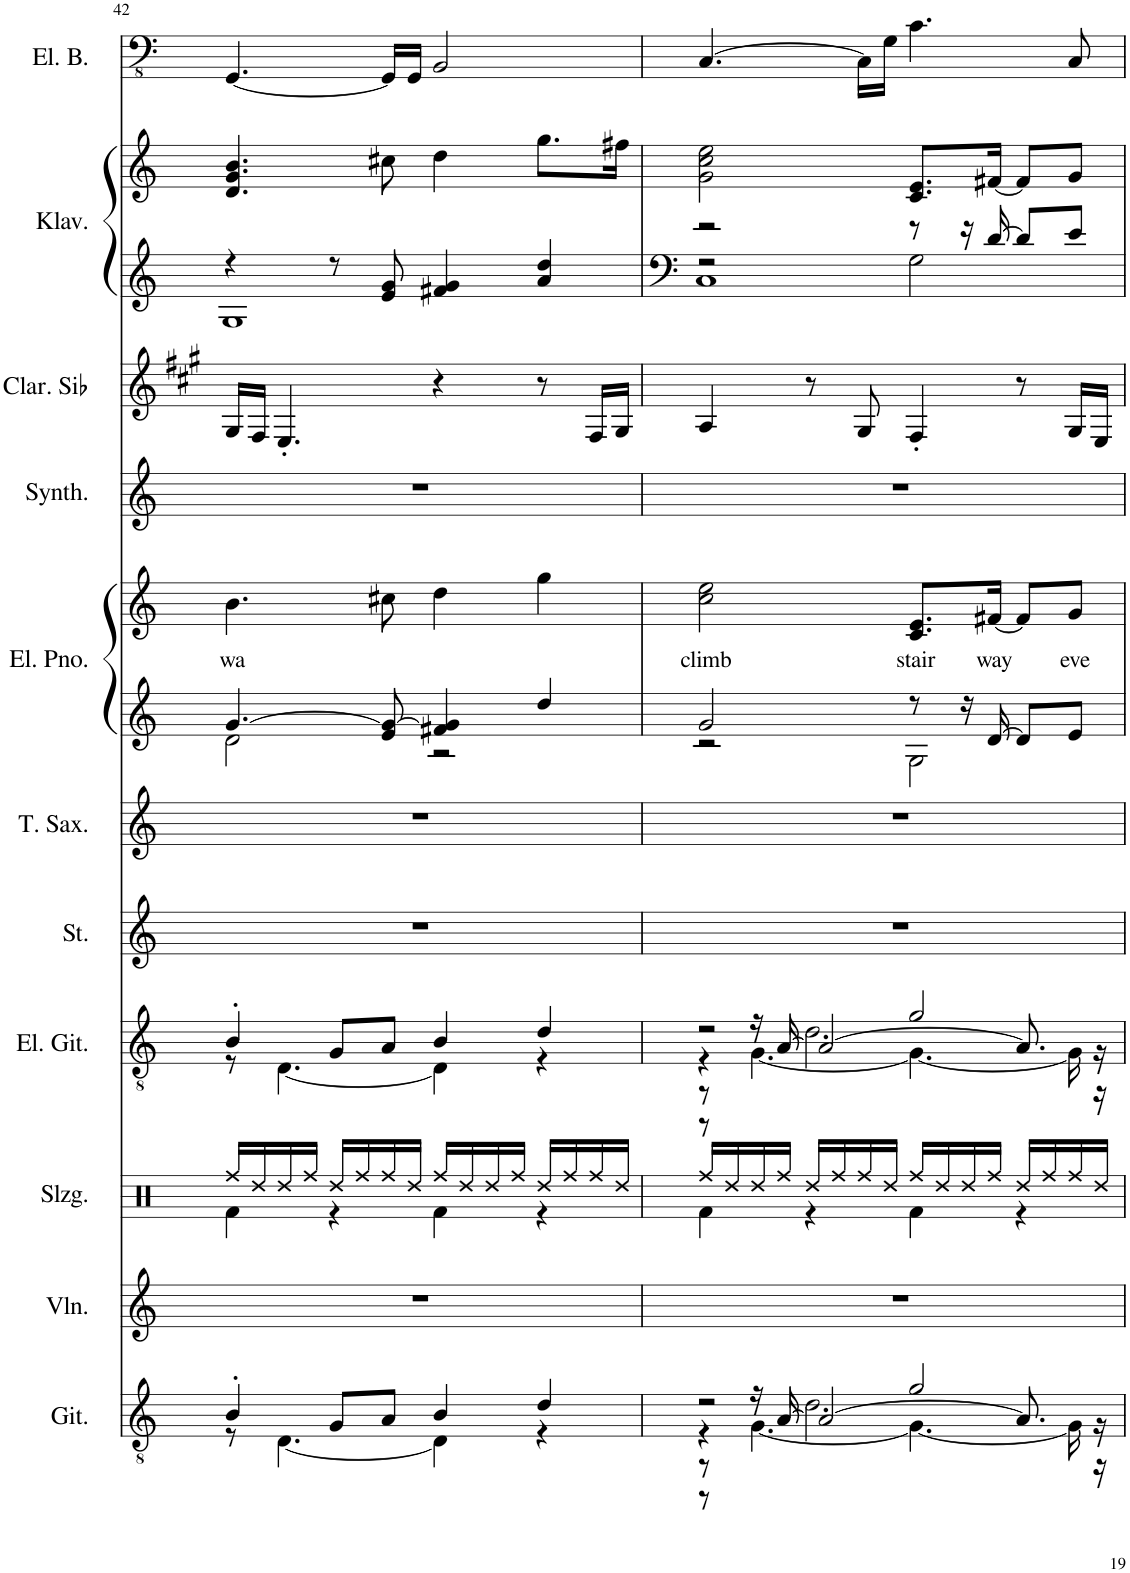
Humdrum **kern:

**kern	**kern	**kern	**kern	**kern	**kern	**kern	**kern	**text	**kern	**kern	**kern	**kern	**kern
*part11	*part10	*part9	*part8	*part7	*part6	*part5	*part5	*part5	*part4	*part3	*part2	*part2	*part1
*staff13	*staff12	*staff11	*staff10	*staff9	*staff8	*staff7	*staff6	*staff6	*staff5	*staff4	*staff3	*staff2	*staff1
*I"Klassische Gitarre	*I"Violinen	*I"Schlagzeug	*I"Elektrische Gitarre	*I"Stimme	*I"Tenor Saxophon	*I"Elektrisches Piano	*	*	*I"String Synthesizer	*I"Clarinette en Sib	*I"Klavier	*	*I"5-stg. elektrischer Bass, Up Where We Belong - Cocker, Joe
*I'Git.	*I'Vln.	*I'Slzg.	*I'El. Git.	*I'St.	*I'T. Sax.	*I'El. Pno.	*	*	*I'Synth.	*I'Clar. Sib	*I'Klav.	*	*I'El. B.
!!LO:PB:g=z
*clefGv2	*clefG2	*clefX	*clefGv2	*clefG2	*clefG2	*clefG2	*clefG2	*	*clefG2	*clefG2	*clefG2	*clefG2	*clefFv4
*	*	*	*	*	*Trd8c14	*	*	*	*	*Trd1c2	*	*	*
*k[]	*k[]	*k[]	*k[]	*k[]	*k[]	*k[]	*k[]	*	*k[]	*k[f#c#g#]	*k[]	*k[]	*k[]
*M4/4	*M4/4	*M4/4	*M4/4	*M4/4	*M4/4	*M4/4	*M4/4	*	*M4/4	*M4/4	*M4/4	*M4/4	*M4/4
=42	=42	=42	=42	=42	=42	=42	=42	=42	=42	=42	=42	=42	=42
*^	*	*^	*^	*	*	*^	*	*	*	*	*	*	*
!	!	!	!	!	!	!	!	!	!	!	!	!LO:LY:b	!	!	!	!	!
*	*	*	*	*	*	*	*	*	*	*	*	*	*	*	*^	*	*
4B'/	8r	1r	16Rff/LL	4Rf\	4B'/	8r	1r	1r	[4.g/	2d\	4.b\	wa	1r	16G#/LL	4r	1G	4.d/ 4.g/ 4.b/	[4.GGG/
.	.	.	16Rdd/	.	.	.	.	.	.	.	.	.	.	16F#/JJ	.	.	.	.
.	[4.D\	.	16Rdd/	.	.	[4.D\	.	.	.	.	.	.	.	4.E'/	.	.	.	.
.	.	.	16Rff/JJ	.	.	.	.	.	.	.	.	.	.	.	.	.	.	.
8G/L	.	.	16Rdd/LL	4r	8G/L	.	.	.	.	.	.	.	.	.	8r	.	.	.
.	.	.	16Rff/	.	.	.	.	.	.	.	.	.	.	.	.	.	.	.
8A/J	.	.	16Rff/	.	8A/J	.	.	.	8e/ 8g/_	.	8cc#X\	.	.	.	8e/ 8g/	.	8cc#X\	16GGG/LL]
.	.	.	16Rdd/JJ	.	.	.	.	.	.	.	.	.	.	.	.	.	.	16GGG/JJ
4B/	4D\]	.	16Rff/LL	4Rf\	4B/	4D\]	.	.	4f#X/ 4g/]	2r	4dd\	.	.	4r	4f#X/ 4g/	.	4dd\	2BBB/
.	.	.	16Rdd/	.	.	.	.	.	.	.	.	.	.	.	.	.	.	.
.	.	.	16Rdd/	.	.	.	.	.	.	.	.	.	.	.	.	.	.	.
.	.	.	16Rff/JJ	.	.	.	.	.	.	.	.	.	.	.	.	.	.	.
4d/	4r	.	16Rdd/LL	4r	4d/	4r	.	.	4dd/	.	4gg\	.	.	8r	4a/ 4dd/	.	8.gg\L	.
.	.	.	16Rff/	.	.	.	.	.	.	.	.	.	.	.	.	.	.	.
.	.	.	16Rff/	.	.	.	.	.	.	.	.	.	.	16F#/LL	.	.	.	.
.	.	.	16Rdd/JJ	.	.	.	.	.	.	.	.	.	.	16G#/JJ	.	.	16ff#X\Jk	.
*	*	*	*	*	*	*	*	*	*	*	*	*	*	*	*v	*v	*	*
=43	=43	=43	=43	=43	=43	=43	=43	=43	=43	=43	=43	=43	=43	=43	=43	=43	=43
*^	*^	*	*	*	*^	*^	*	*	*	*	*	*	*	*	*	*	*
!	!	!	!	!	!	!	!	!	!	!	!	!	!	!	!	!LO:LY:b	!	!	!	!	!
*	*	*	*	*	*	*	*	*	*	*	*	*	*	*	*	*	*	*	*^	*	*
*	*	*	*	*	*	*	*	*	*	*	*	*	*	*	*	*	*	*	*	*^	*	*
2r	4r	8r	8r	1r	16Rff/LL	4Rf\	2r	4r	8r	8r	1r	1r	2g/	2r	2cc\ 2ee\	climb	1r	4A/	2r	2r	1C	2g\ 2cc\ 2ee\	[4.CC/
.	.	.	.	.	16Rdd/	.	.	.	.	.	.	.	.	.	.	.	.	.	.	.	.	.	.
.	.	16r	[4.G\	.	16Rdd/	.	.	.	16r	[4.G\	.	.	.	.	.	.	.	.	.	.	.	.	.
.	.	[16A/	.	.	16Rff/JJ	.	.	.	[16A/	.	.	.	.	.	.	.	.	.	.	.	.	.	.
.	2.d\	2A/_	.	.	16Rdd/LL	4r	.	2.d\	2A/_	.	.	.	.	.	.	.	.	8r	.	.	.	.	.
.	.	.	.	.	16Rff/	.	.	.	.	.	.	.	.	.	.	.	.	.	.	.	.	.	.
.	.	.	.	.	16Rff/	.	.	.	.	.	.	.	.	.	.	.	.	8G#/	.	.	.	.	16CC\LL]
.	.	.	.	.	16Rdd/JJ	.	.	.	.	.	.	.	.	.	.	.	.	.	.	.	.	.	16GG\JJ
!	!	!	!	!	!	!	!	!	!	!	!	!	!	!	!	!LO:LY:b	!	!	!	!	!	!	!
2g/	.	.	4.G\_	.	16Rff/LL	4Rf\	2g/	.	.	4.G\_	.	.	8r	2G\	8.c/ 8.e/L	stair	.	4F#'/	8r	2G\	.	8.c/ 8.e/L	4.C\
.	.	.	.	.	16Rdd/	.	.	.	.	.	.	.	.	.	.	.	.	.	.	.	.	.	.
.	.	.	.	.	16Rdd/	.	.	.	.	.	.	.	16r	.	.	.	.	.	16r	.	.	.	.
!	!	!	!	!	!	!	!	!	!	!	!	!	!	!	!	!LO:LY:b	!	!	!	!	!	!	!
.	.	.	.	.	16Rff/JJ	.	.	.	.	.	.	.	[16d/	.	[16f#X/Jk	way	.	.	[16d/	.	.	[16f#X/Jk	.
.	.	8.A/]	.	.	16Rdd/LL	4r	.	.	8.A/]	.	.	.	8d/L]	.	8f#/L]	.	.	8r	8d/L]	.	.	8f#/L]	.
.	.	.	.	.	16Rff/	.	.	.	.	.	.	.	.	.	.	.	.	.	.	.	.	.	.
!	!	!	!	!	!	!	!	!	!	!	!	!	!	!	!	!LO:LY:b	!	!	!	!	!	!	!
.	.	.	16G\]	.	16Rff/	.	.	.	.	16G\]	.	.	8e/J	.	8g/J	eve	.	16G#/LL	8e/J	.	.	8g/J	8CC/
.	.	16r	16r	.	16Rdd/JJ	.	.	.	16r	16r	.	.	.	.	.	.	.	16E/JJ	.	.	.	.	.
*	*	*	*	*	*v	*v	*	*	*	*	*	*	*v	*v	*	*	*	*	*v	*v	*v	*	*
*v	*v	*v	*v	*	*	*v	*v	*v	*v	*	*	*	*	*	*	*	*	*	*
=	=	=	=	=	=	=	=	=	=	=	=	=	=
*-	*-	*-	*-	*-	*-	*-	*-	*-	*-	*-	*-	*-	*-
